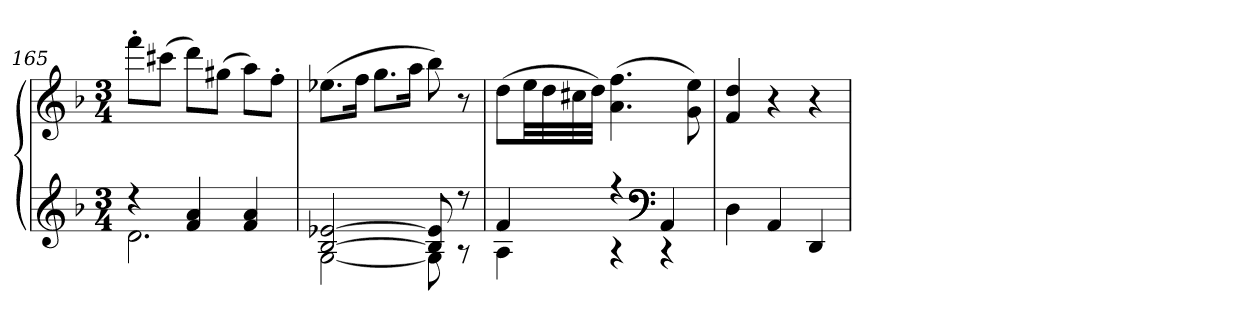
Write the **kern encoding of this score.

**kern	**kern
*part1	*part1
*staff2	*staff1
*clefG2	*clefG2
*k[b-]	*k[b-]
*d:	*d:
*M3/4	*M3/4
=165	=165
*^	*
4r	2.d	8fff'L
.	.	(8ccc#XJ
4f 4a	.	8dddL)
.	.	(8gg#XJ
4f 4a	.	8aaL)
.	.	8ff'J
=166	=166	=166
[2B- [2e-X	[2G	(8.ee-XL
.	.	16ffJk
.	.	8.ggL
.	.	16aaJk
8B-] 8e-]	8G]	8bb-)
8r	8r	8r
=167	=167	=167
4f	4A	(8ddL
.	.	32eeLL
.	.	32dd
.	.	32cc#X
.	.	32ddJJJ)
4r	4r	(4.a 4.ff
*clefF4	*	*
4AA	4r	.
.	.	8g 8ee)
*v	*v	*
=168	=168
4D	4f 4dd
4AA	4r
4DD	4r
=	=
*-	*-
